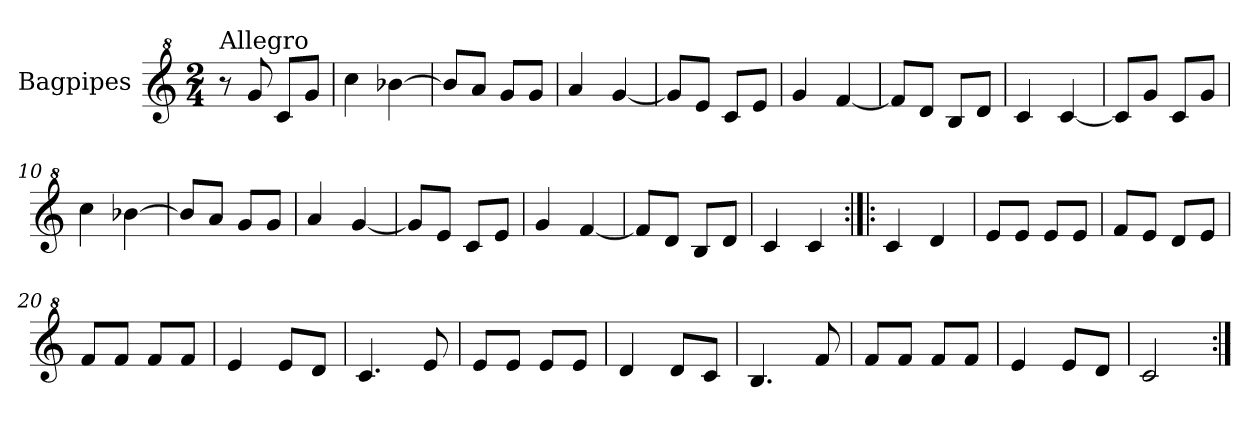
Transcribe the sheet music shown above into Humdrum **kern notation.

**kern
*part1
*staff1
*I"Bagpipes
*I'Bag
*clefG^2
*k[]
*C:
*M2/4
=1
!LO:TX:a:t=Allegro
8r
8gg/
8cc/L
8gg/J
=2
4ccc\
[4bb-X\
=3
8bb-/L]
8aa/J
8gg/L
8gg/J
=4
4aa/
[4gg/
=5
8gg/L]
8ee/J
8cc/L
8ee/J
=6
4gg/
[4ff/
=7
8ff/L]
8dd/J
8b/L
8dd/J
=8
4cc/
[4cc/
=9
8cc/L]
8gg/J
8cc/L
8gg/J
=10
4ccc\
[4bb-X\
=11
8bb-/L]
8aa/J
8gg/L
8gg/J
=12
4aa/
[4gg/
!!LO:LB:g=z
=13
8gg/L]
8ee/J
8cc/L
8ee/J
=14
4gg/
[4ff/
=15
8ff/L]
8dd/J
8b/L
8dd/J
=16
4cc/
4cc/
=17:|!|:
4cc/
4dd/
=18
8ee/L
8ee/J
8ee/L
8ee/J
=19
8ff/L
8ee/J
8dd/L
8ee/J
=20
8ff/L
8ff/J
8ff/L
8ff/J
=21
4ee/
8ee/L
8dd/J
=22
4.cc/
8ee/
=23
8ee/L
8ee/J
8ee/L
8ee/J
=24
4dd/
8dd/L
8cc/J
!!LO:LB:g=z
=25
4.b/
8ff/
=26
8ff/L
8ff/J
8ff/L
8ff/J
=27
4ee/
8ee/L
8dd/J
=28
2cc/
=:|!
*-
